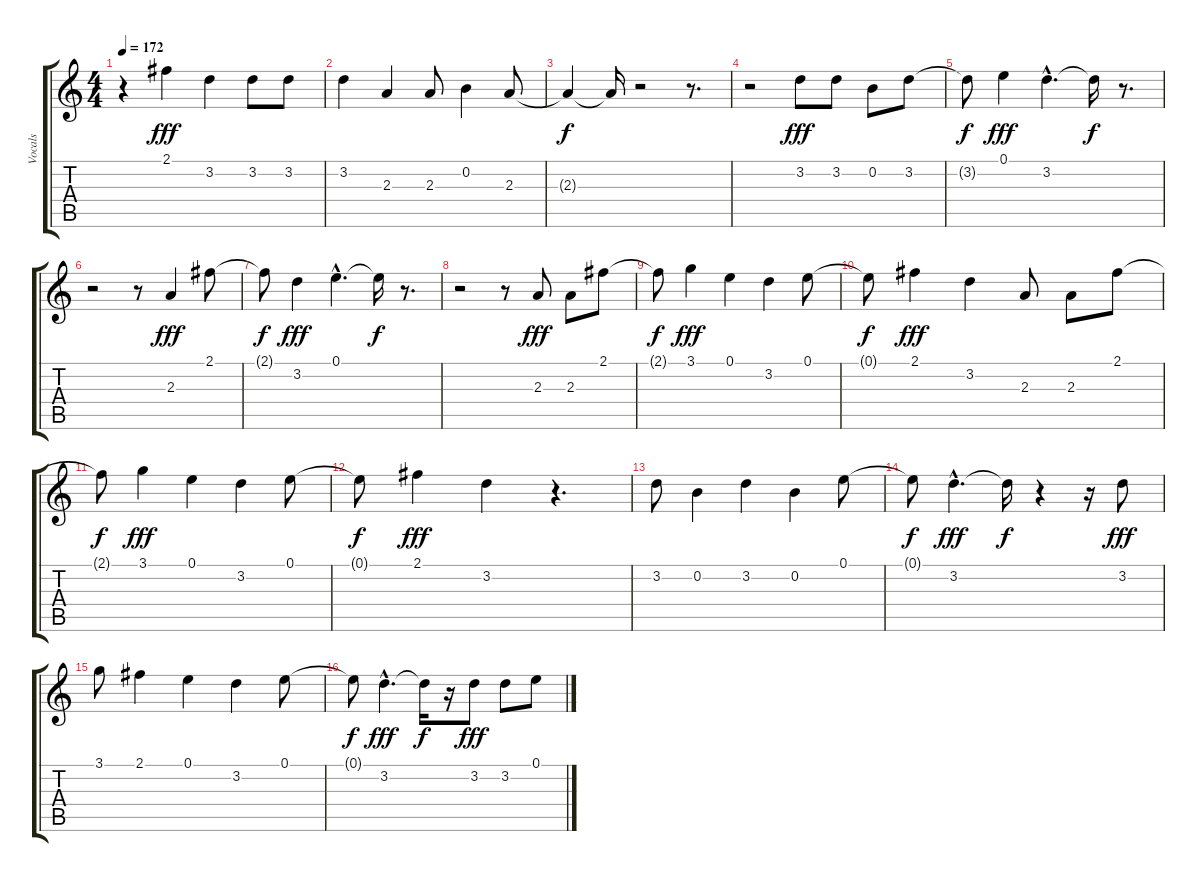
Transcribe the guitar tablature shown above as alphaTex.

\track ("Vocals" "Vocals") {instrument fretlessbass}
\staff {score tabs}
\tuning (E4 B3 G3 D3 A2 E2) {hide}
\ts (4 4)
\tempo 172
\clef g2
\ks c
r.4{dy fff} 2.1.4 3.2.4 3.2.8 3.2.8 |
3.2.4 2.3.4 2.3.8 0.2.4 2.3.8 |
2.3{t}.4{dy f} 2.3{t}.16 r.2 r.8{d} |
r.2 3.2.8{dy fff} 3.2.8 0.2.8 3.2.8 |
3.2{t}.8{dy f} 0.1.4{dy fff} 3.2{hac}.4{d} 3.2{t}.16{dy f} r.8{d} |
r.2 r.8 2.3.4{dy fff} 2.1.8 |
2.1{t}.8{dy f} 3.2.4{dy fff} 0.1{hac}.4{d} 0.1{t}.16{dy f} r.8{d} |
r.2 r.8 2.3.8{dy fff} 2.3.8 2.1.8 |
2.1{t}.8{dy f} 3.1.4{dy fff} 0.1.4 3.2.4 0.1.8 |
0.1{t}.8{dy f} 2.1.4{dy fff} 3.2.4 2.3.8 2.3.8 2.1.8 |
2.1{t}.8{dy f} 3.1.4{dy fff} 0.1.4 3.2.4 0.1.8 |
0.1{t}.8{dy f} 2.1.4{dy fff} 3.2.4 r.4{d} |
3.2.8 0.2.4 3.2.4 0.2.4 0.1.8 |
0.1{t}.8{dy f} 3.2{hac}.4{d dy fff} 3.2{t}.16{dy f} r.4 r.16 3.2.8{dy fff} |
3.1.8 2.1.4 0.1.4 3.2.4 0.1.8 |
0.1{t}.8{dy f} 3.2{hac}.4{d dy fff} 3.2{t}.16{dy f} r.16 3.2.8{dy fff} 3.2.8 0.1.8
